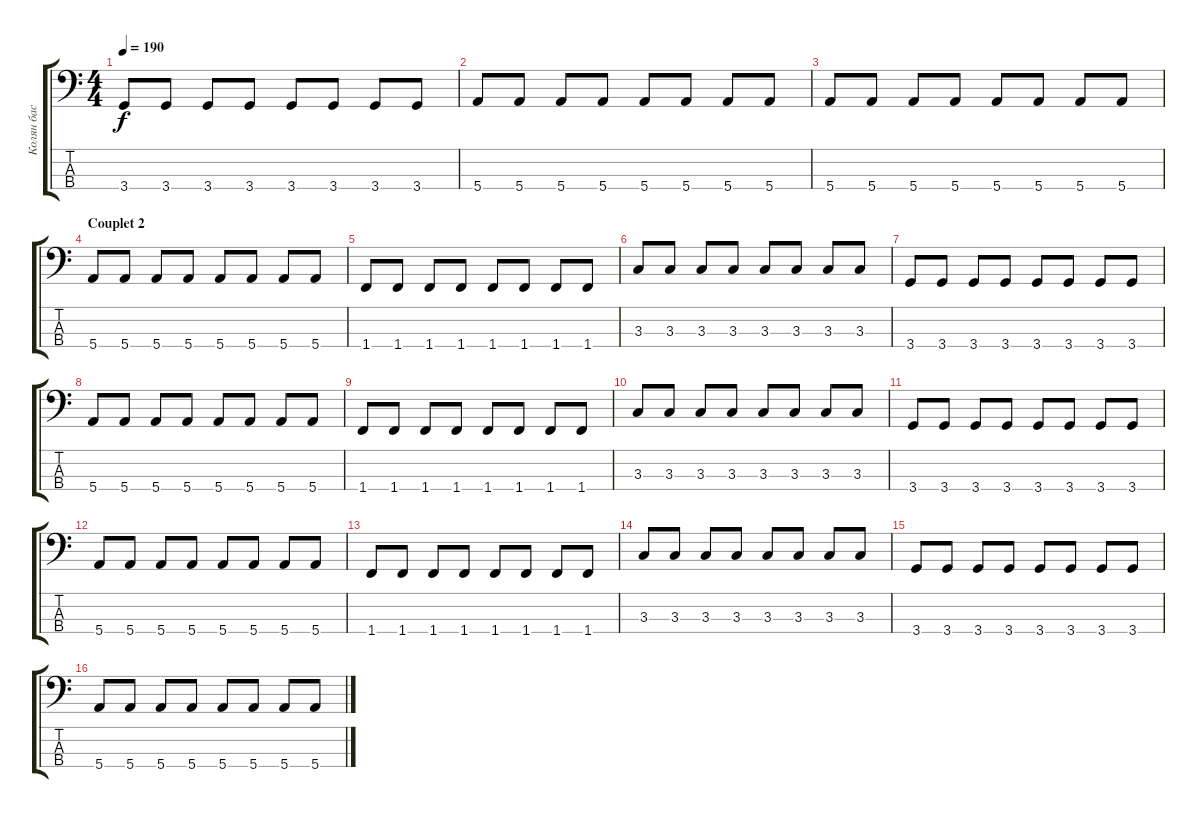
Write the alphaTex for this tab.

\track ("Колян бас" "Колян бас") {instrument electricbasspick}
\staff {score tabs}
\tuning (G2 D2 A1 E1) {hide}
\ts (4 4)
\tempo 190
\clef f4
\ks c
3.4.8{dy f} 3.4.8 3.4.8 3.4.8 3.4.8 3.4.8 3.4.8 3.4.8 |
5.4.8 5.4.8 5.4.8 5.4.8 5.4.8 5.4.8 5.4.8 5.4.8 |
5.4.8 5.4.8 5.4.8 5.4.8 5.4.8 5.4.8 5.4.8 5.4.8 |
\section ("" "Couplet 2")
5.4.8 5.4.8 5.4.8 5.4.8 5.4.8 5.4.8 5.4.8 5.4.8 |
1.4.8 1.4.8 1.4.8 1.4.8 1.4.8 1.4.8 1.4.8 1.4.8 |
3.3.8 3.3.8 3.3.8 3.3.8 3.3.8 3.3.8 3.3.8 3.3.8 |
3.4.8 3.4.8 3.4.8 3.4.8 3.4.8 3.4.8 3.4.8 3.4.8 |
5.4.8 5.4.8 5.4.8 5.4.8 5.4.8 5.4.8 5.4.8 5.4.8 |
1.4.8 1.4.8 1.4.8 1.4.8 1.4.8 1.4.8 1.4.8 1.4.8 |
3.3.8 3.3.8 3.3.8 3.3.8 3.3.8 3.3.8 3.3.8 3.3.8 |
3.4.8 3.4.8 3.4.8 3.4.8 3.4.8 3.4.8 3.4.8 3.4.8 |
5.4.8 5.4.8 5.4.8 5.4.8 5.4.8 5.4.8 5.4.8 5.4.8 |
1.4.8 1.4.8 1.4.8 1.4.8 1.4.8 1.4.8 1.4.8 1.4.8 |
3.3.8 3.3.8 3.3.8 3.3.8 3.3.8 3.3.8 3.3.8 3.3.8 |
3.4.8 3.4.8 3.4.8 3.4.8 3.4.8 3.4.8 3.4.8 3.4.8 |
5.4.8 5.4.8 5.4.8 5.4.8 5.4.8 5.4.8 5.4.8 5.4.8
